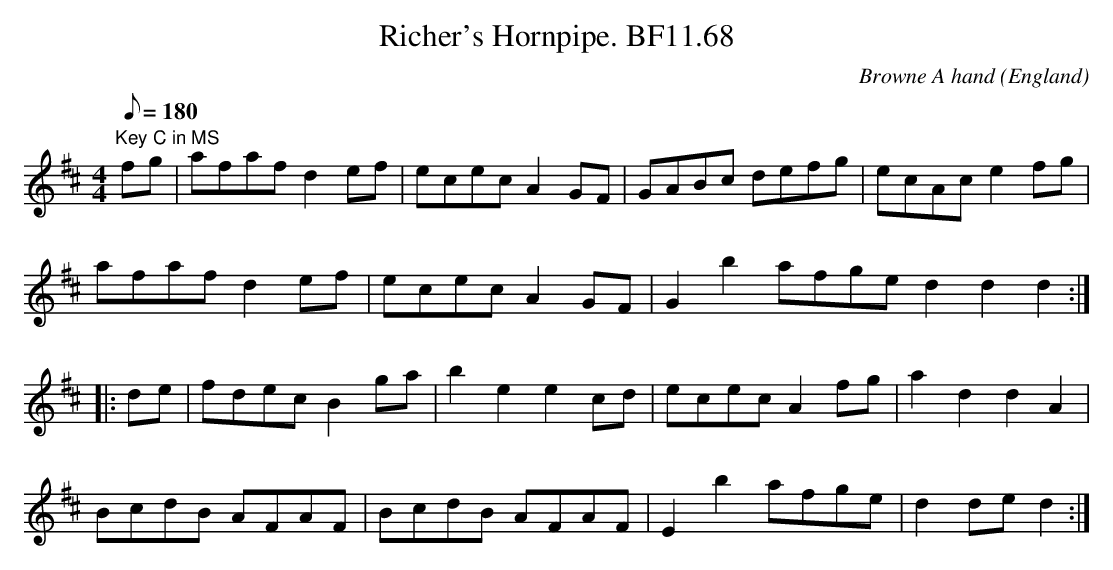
X:1
T:Richer's Hornpipe. BF11.68
M:4/4
Q:180
C:Browne A hand
O:England
K:D
"Key C in MS"fg|afafd2ef|ececA2GF|GABc defg|ecAce2fg|!
afafd2ef|ececA2GF|G2b2afged2d2d2::!
de|fdecB2ga|b2e2e2cd|ececA2fg|a2d2d2A2|!
BcdB AFAF|BcdB AFAF|E2b2afge|d2ded2:|]
